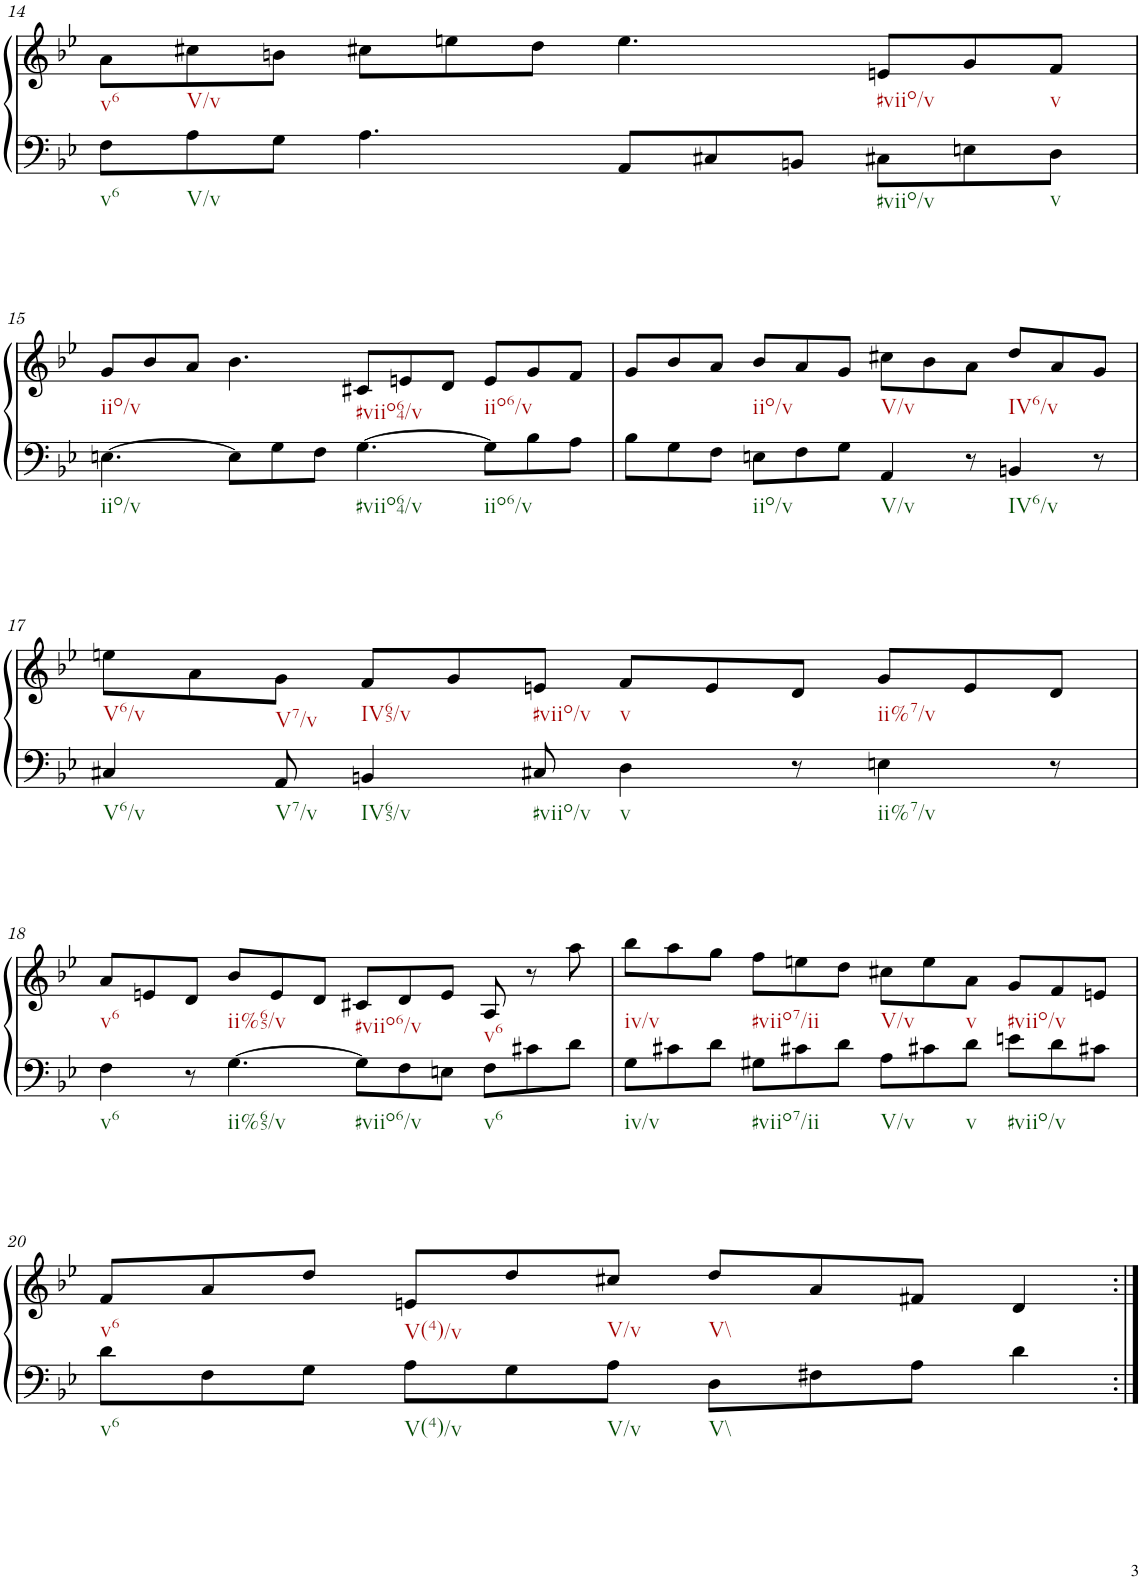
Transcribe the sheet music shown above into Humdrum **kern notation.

**kern	**kern
*part1	*part1
*staff2	*staff1
*I"unbenannt1	*
!!LO:PB:g=z
*clefF4	*clefG2
*k[b-e-]	*k[b-e-]
*M12/8	*M12/8
=14	=14
8F\L	8a\L
8A\	8cc#X\
8G\J	8bn\J
4.A\	8cc#X\L
.	8een\
.	8dd\J
8AA/L	4.ee\
8C#X/	.
8BBn/J	.
8C#X\L	8en/L
8En\	8g/
8D\J	8f/J
!!LO:LB:g=z
=15	=15
[4.En\	8g/L
.	8b-/
.	8a/J
8E\L]	4.b-\
8G\	.
8F\J	.
[4.G\	8c#X/L
.	8en/
.	8d/J
8G\L]	8e/L
8B-\	8g/
8A\J	8f/J
=16	=16
8B-\L	8g/L
8G\	8b-/
8F\J	8a/J
8En\L	8b-/L
8F\	8a/
8G\J	8g/J
4AA/	8cc#X\L
.	8b-\
8r	8a\J
4BBn/	8dd/L
.	8a/
8r	8g/J
!!LO:LB:g=z
=17	=17
4C#X/	8een\L
.	8a\
8AA/	8g\J
4BBn/	8f/L
.	8g/
8C#X/	8en/J
4D\	8f/L
.	8e/
8r	8d/J
4En\	8g/L
.	8e/
8r	8d/J
!!LO:LB:g=z
=18	=18
4F\	8a/L
.	8en/
8r	8d/J
[4.G\	8b-/L
.	8e/
.	8d/J
8G\L]	8c#X/L
8F\	8d/
8En\J	8e/J
8F\L	8A/
8c#X\	8r
8d\J	8aa\
=19	=19
8G\L	8bb-\L
8c#X\	8aa\
8d\J	8gg\J
8G#X\L	8ff\L
8c#X\	8een\
8d\J	8dd\J
8A\L	8cc#X\L
8c#X\	8ee\
8d\J	8a\J
8en\L	8g/L
8d\	8f/
8c#X\J	8en/J
!!LO:LB:g=z
=20	=20
8d\L	8f/L
8F\	8a/
8G\J	8dd/J
8A\L	8en/L
8G\	8dd/
8A\J	8cc#X/J
8D\L	8dd/L
8F#X\	8a/
8A\J	8f#X/J
4d\	4d/
=:|!	=:|!
*-	*-
